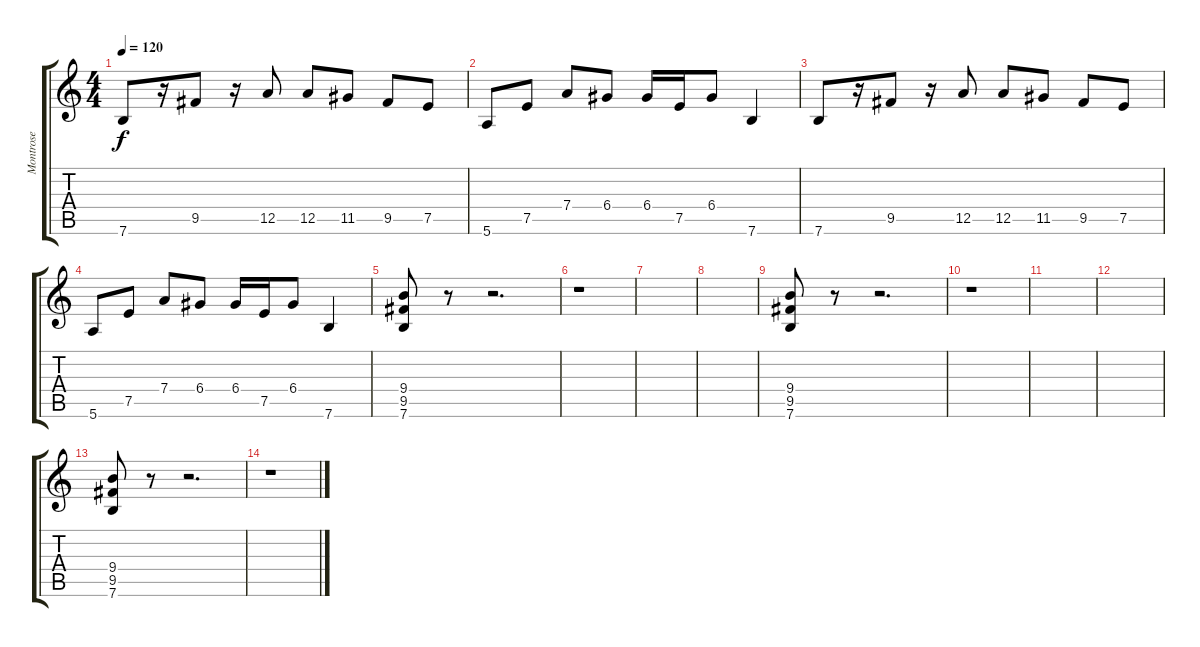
\track ("Montrose" "Montrose") {instrument distortionguitar}
\staff {score tabs}
\tuning (E4 B3 G3 D3 A2 E2) {hide}
\ts (4 4)
\tempo 120
\clef g2
\ks c
7.6.8{dy f} r.16 9.5.8 r.16 12.5.8 12.5.8 11.5.8 9.5.8 7.5.8 |
5.6.8 7.5.8 7.4.8 6.4.8 6.4.16 7.5.16 6.4.8 7.6.4 |
7.6.8 r.16 9.5.8 r.16 12.5.8 12.5.8 11.5.8 9.5.8 7.5.8 |
5.6.8 7.5.8 7.4.8 6.4.8 6.4.16 7.5.16 6.4.8 7.6.4 |
(9.4 9.5 7.6).8 r.8 r.2{d} |
r.1 |
|
|
(9.4 9.5 7.6).8 r.8 r.2{d} |
r.1 |
|
|
(9.4 9.5 7.6).8 r.8 r.2{d} |
r.1
